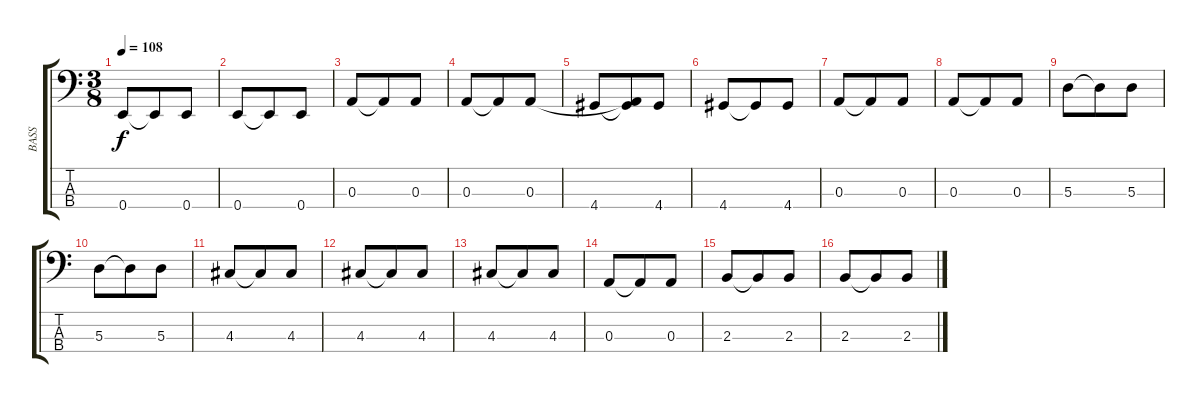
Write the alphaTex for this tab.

\track ("BASS" "BASS") {instrument acousticguitarnylon}
\staff {score tabs}
\tuning (G2 D2 A1 E1) {hide}
\ts (3 8)
\tempo 108
\clef f4
\ks c
0.4.8{dy f} 0.4{t}.8 0.4.8 |
0.4.8 0.4{t}.8 0.4.8 |
0.3.8 0.3{t}.8 0.3.8 |
0.3.8 0.3{t}.8 0.3.8 |
4.4.8 (0.3{t} 4.4{t}).8 4.4.8 |
4.4.8 4.4{t}.8 4.4.8 |
0.3.8 0.3{t}.8 0.3.8 |
0.3.8 0.3{t}.8 0.3.8 |
5.3.8 5.3{t}.8 5.3.8 |
5.3.8 5.3{t}.8 5.3.8 |
4.3.8 4.3{t}.8 4.3.8 |
4.3.8 4.3{t}.8 4.3.8 |
4.3.8 4.3{t}.8 4.3.8 |
0.3.8 0.3{t}.8 0.3.8 |
2.3.8 2.3{t}.8 2.3.8 |
2.3.8 2.3{t}.8 2.3.8
